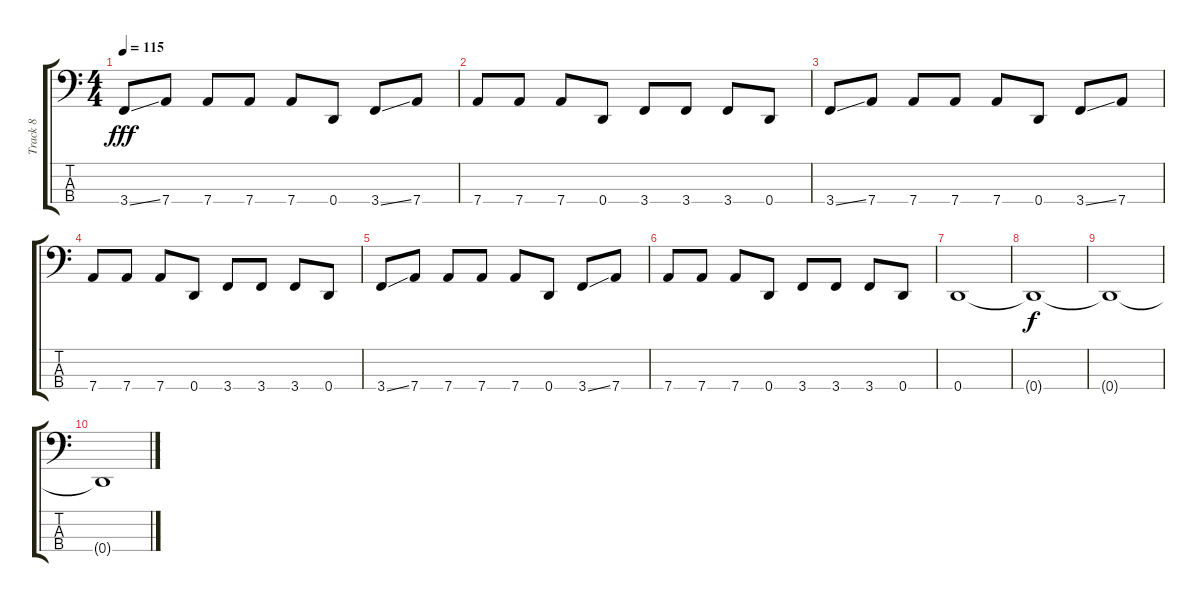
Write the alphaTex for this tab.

\track ("Track 8" "Track 8") {instrument electricbasspick}
\staff {score tabs}
\tuning (G2 D2 A1 D1) {hide}
\ts (4 4)
\tempo 115
\clef f4
\ks c
3.4{ss}.8{dy fff} 7.4.8 7.4.8 7.4.8 7.4.8 0.4.8 3.4{ss}.8 7.4.8 |
7.4.8 7.4.8 7.4.8 0.4.8 3.4.8 3.4.8 3.4.8 0.4.8 |
3.4{ss}.8 7.4.8 7.4.8 7.4.8 7.4.8 0.4.8 3.4{ss}.8 7.4.8 |
7.4.8 7.4.8 7.4.8 0.4.8 3.4.8 3.4.8 3.4.8 0.4.8 |
3.4{ss}.8 7.4.8 7.4.8 7.4.8 7.4.8 0.4.8 3.4{ss}.8 7.4.8 |
7.4.8 7.4.8 7.4.8 0.4.8 3.4.8 3.4.8 3.4.8 0.4.8 |
0.4.1 |
0.4{t}.1{dy f} |
0.4{t}.1 |
0.4{t}.1
